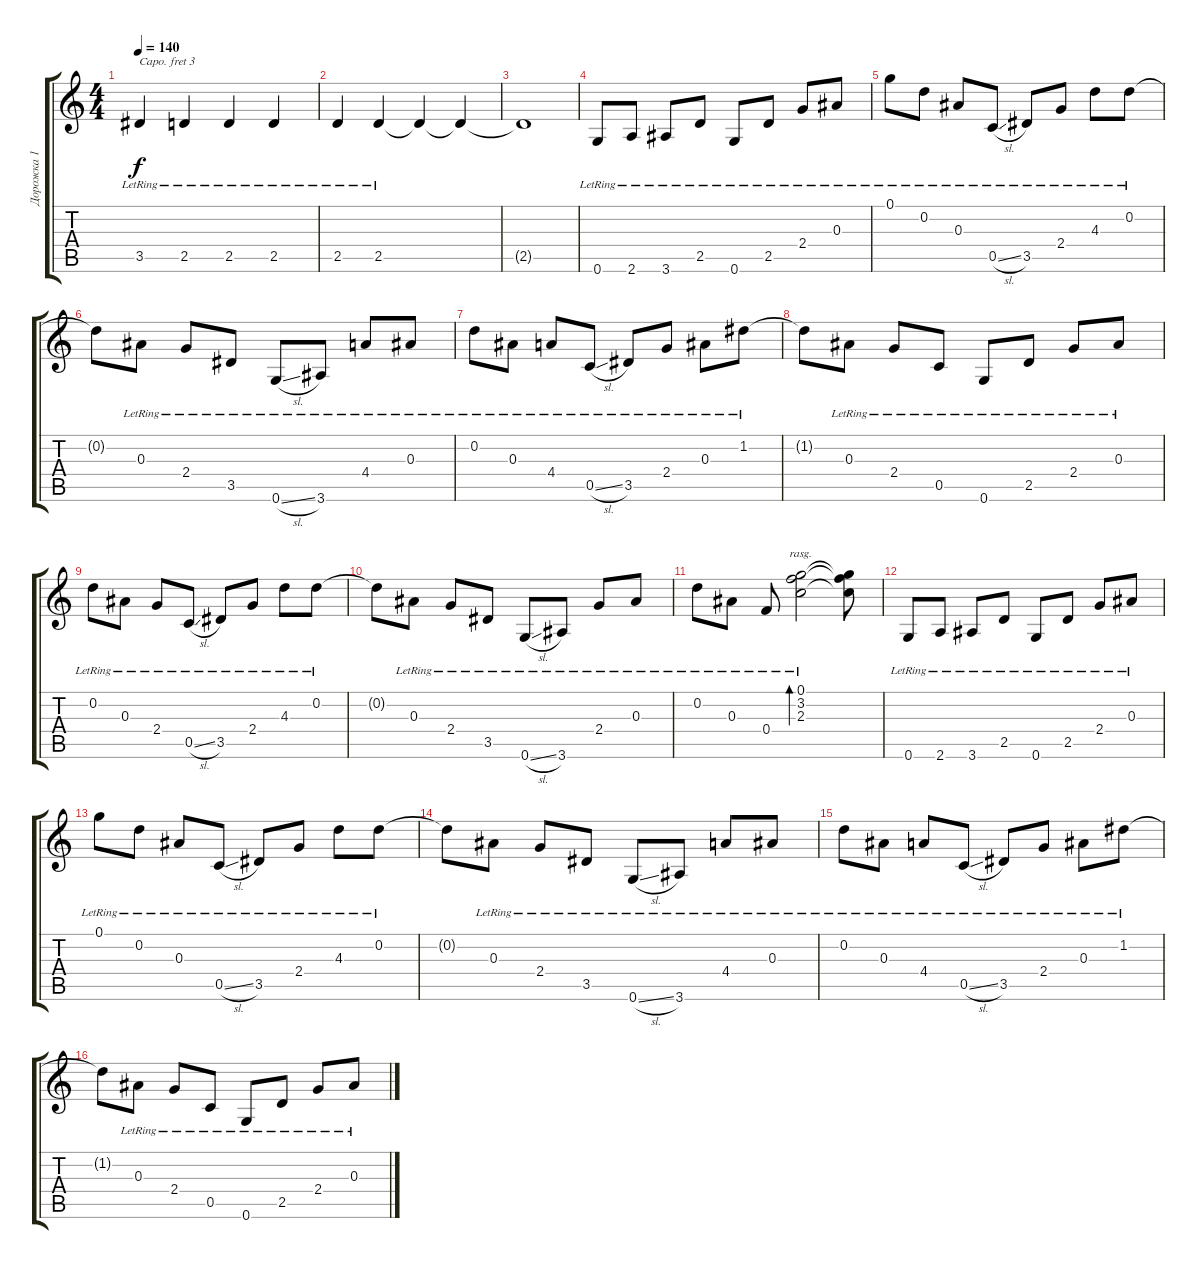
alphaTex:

\track ("Дорожка 1" "Дорожка 1") {instrument acousticguitarsteel}
\staff {score tabs}
\capo 3
\tuning (E4 B3 G3 D3 A2 E2) {hide}
\ts (4 4)
\tempo 140
\clef g2
\ks c
3.5{lr}.4{dy f} 2.5{lr}.4 2.5{lr}.4 2.5{lr}.4 |
2.5{lr}.4 2.5{lr}.4 2.5{t}.4 2.5{t}.4 |
2.5{t}.1 |
0.6{lr}.8 2.6{lr}.8 3.6{lr}.8 2.5{lr}.8 0.6{lr}.8 2.5{lr}.8 2.4{lr}.8 0.3{lr}.8 |
0.1{lr}.8 0.2{lr}.8 0.3{lr}.8 0.5{sl lr}.8 3.5{lr}.8 2.4{lr}.8 4.3{lr}.8 0.2{lr}.8 |
0.2{t}.8 0.3{lr}.8 2.4{lr}.8 3.5{lr}.8 0.6{sl lr}.8 3.6{lr}.8 4.4{lr}.8 0.3{lr}.8 |
0.2{lr}.8 0.3{lr}.8 4.4{lr}.8 0.5{sl lr}.8 3.5{lr}.8 2.4{lr}.8 0.3{lr}.8 1.2{lr}.8 |
1.2{t}.8 0.3{lr}.8 2.4{lr}.8 0.5{lr}.8 0.6{lr}.8 2.5{lr}.8 2.4{lr}.8 0.3{lr}.8 |
0.2{lr}.8 0.3{lr}.8 2.4{lr}.8 0.5{sl lr}.8 3.5{lr}.8 2.4{lr}.8 4.3{lr}.8 0.2{lr}.8 |
0.2{t}.8 0.3{lr}.8 2.4{lr}.8 3.5{lr}.8 0.6{sl lr}.8 3.6{lr}.8 2.4{lr}.8 0.3{lr}.8 |
0.2{lr}.8 0.3{lr}.8 0.4{lr}.8 (0.1{lr} 3.2{lr} 2.3{lr}).2{bd 30 rasg ii} (0.1{t} 3.2{t} 2.3{t}).8 |
0.6{lr}.8 2.6{lr}.8 3.6{lr}.8 2.5{lr}.8 0.6{lr}.8 2.5{lr}.8 2.4{lr}.8 0.3{lr}.8 |
0.1{lr}.8 0.2{lr}.8 0.3{lr}.8 0.5{sl lr}.8 3.5{lr}.8 2.4{lr}.8 4.3{lr}.8 0.2{lr}.8 |
0.2{t}.8 0.3{lr}.8 2.4{lr}.8 3.5{lr}.8 0.6{sl lr}.8 3.6{lr}.8 4.4{lr}.8 0.3{lr}.8 |
0.2{lr}.8 0.3{lr}.8 4.4{lr}.8 0.5{sl lr}.8 3.5{lr}.8 2.4{lr}.8 0.3{lr}.8 1.2{lr}.8 |
1.2{t}.8 0.3{lr}.8 2.4{lr}.8 0.5{lr}.8 0.6{lr}.8 2.5{lr}.8 2.4{lr}.8 0.3{lr}.8
